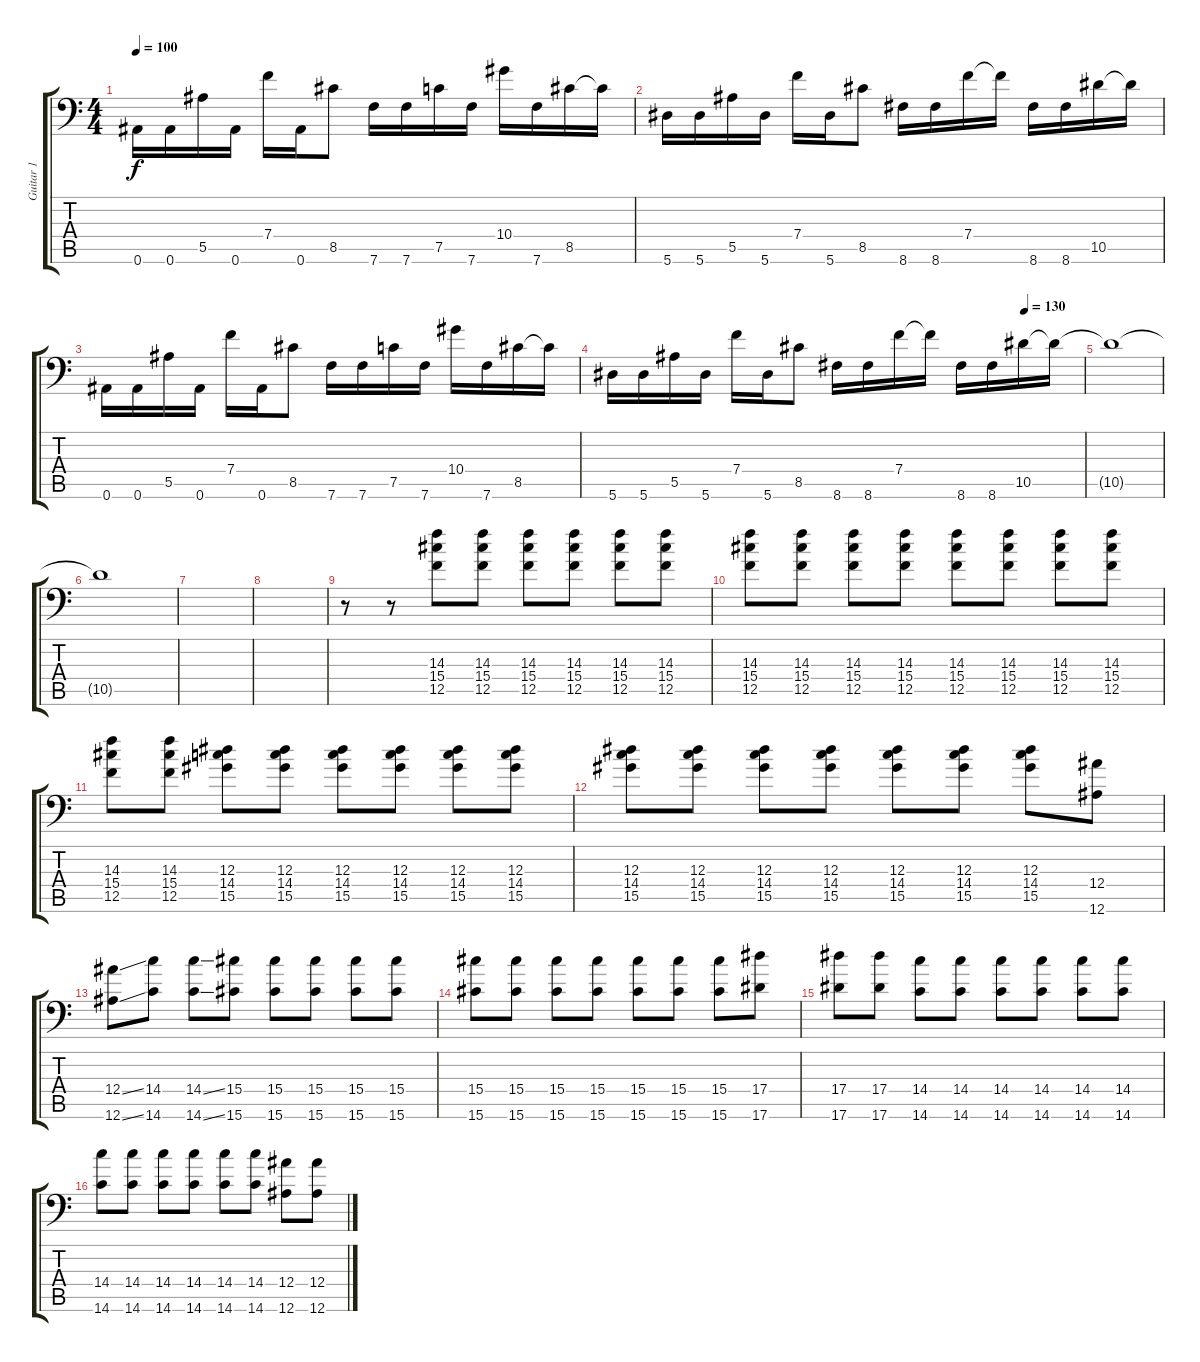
\track ("Guitar 1" "Guitar 1") {instrument distortionguitar}
\staff {score tabs}
\tuning (C4 G3 Eb3 Bb2 F2 Bb1) {hide}
\ts (4 4)
\tempo 100
\clef f4
\ks c
0.6.16{dy f} 0.6.16 5.5.16 0.6.16 7.4.16 0.6.16 8.5.8 7.6.16 7.6.16 7.5.16 7.6.16 10.4.16 7.6.16 8.5.16 8.5{t}.16 |
5.6.16 5.6.16 5.5.16 5.6.16 7.4.16 5.6.16 8.5.8 8.6.16 8.6.16 7.4.16 7.4{t}.16 8.6.16 8.6.16 10.5.16 10.5{t}.16 |
0.6.16 0.6.16 5.5.16 0.6.16 7.4.16 0.6.16 8.5.8 7.6.16 7.6.16 7.5.16 7.6.16 10.4.16 7.6.16 8.5.16 8.5{t}.16 |
\tempo (130 0.875)
5.6.16 5.6.16 5.5.16 5.6.16 7.4.16 5.6.16 8.5.8 8.6.16 8.6.16 7.4.16 7.4{t}.16 8.6.16 8.6.16 10.5.16{volume 0} 10.5{t}.16 |
10.5{t}.1 |
10.5{t}.1 |
|
|
r.8 r.8 (14.3 15.4 12.5).8 (14.3 15.4 12.5).8 (14.3 15.4 12.5).8 (14.3 15.4 12.5).8 (14.3 15.4 12.5).8 (14.3 15.4 12.5).8 |
(14.3 15.4 12.5).8 (14.3 15.4 12.5).8 (14.3 15.4 12.5).8 (14.3 15.4 12.5).8 (14.3 15.4 12.5).8 (14.3 15.4 12.5).8 (14.3 15.4 12.5).8 (14.3 15.4 12.5).8 |
(14.3 15.4 12.5).8 (14.3 15.4 12.5).8 (12.3 14.4 15.5).8 (12.3 14.4 15.5).8 (12.3 14.4 15.5).8 (12.3 14.4 15.5).8 (12.3 14.4 15.5).8 (12.3 14.4 15.5).8 |
(12.3 14.4 15.5).8 (12.3 14.4 15.5).8 (12.3 14.4 15.5).8 (12.3 14.4 15.5).8 (12.3 14.4 15.5).8 (12.3 14.4 15.5).8 (12.3 14.4 15.5).8 (12.4 12.6).8 |
(12.4{ss} 12.6{ss}).8 (14.4 14.6).8 (14.4{ss} 14.6{ss}).8 (15.4 15.6).8 (15.4 15.6).8 (15.4 15.6).8 (15.4 15.6).8 (15.4 15.6).8 |
(15.4 15.6).8 (15.4 15.6).8 (15.4 15.6).8 (15.4 15.6).8 (15.4 15.6).8 (15.4 15.6).8 (15.4 15.6).8 (17.4 17.6).8 |
(17.4 17.6).8 (17.4 17.6).8 (14.4 14.6).8 (14.4 14.6).8 (14.4 14.6).8 (14.4 14.6).8 (14.4 14.6).8 (14.4 14.6).8 |
(14.4 14.6).8 (14.4 14.6).8 (14.4 14.6).8 (14.4 14.6).8 (14.4 14.6).8 (14.4 14.6).8 (12.4 12.6).8 (12.4 12.6).8
